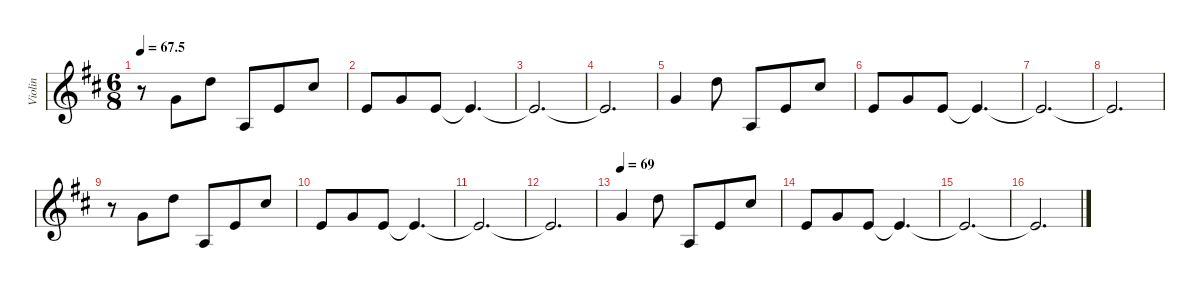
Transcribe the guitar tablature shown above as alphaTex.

\defaultSystemsLayout 4
\hideDynamics
\bracketExtendMode groupsimilarinstruments
\firstSystemTrackNameMode fullname
\otherSystemsTrackNameOrientation horizontal
\track ("Violin" "vln.") {defaultSystemsLayout 8 instrument violin}
\staff {score}
\tuning (E5 A4 D4 G3)
\ts (6 8)
\tempo
67.5
\accidentals auto
\clef g2
\ottava regular
\simile none
\ks bminor
r.8{dy ff beam Down} 5.3{acc forcenatural}.8{beam Down} 5.2{acc forcenatural}.8{beam Down} 2.4{acc forcenatural}.8{beam Up} 2.3{acc forcenatural}.8{beam Up} 4.2{acc #}.8{beam Up} |
2.3{acc forcenatural}.8{beam Up} 5.3{acc forcenatural}.8{beam Up} 2.3{acc forcenatural}.8{beam Up} 2.3{t acc forcenatural}.4{d beam Up} |
2.3{t acc forcenatural}.2{d beam Up} |
2.3{t acc forcenatural}.2{d beam Up} |
5.3{acc forcenatural}.4{beam Up} 5.2{acc forcenatural}.8{beam Down} 2.4{acc forcenatural}.8{beam Up} 2.3{acc forcenatural}.8{beam Up} 4.2{acc #}.8{beam Up} |
2.3{acc forcenatural}.8{beam Up} 5.3{acc forcenatural}.8{beam Up} 2.3{acc forcenatural}.8{beam Up} 2.3{t acc forcenatural}.4{d beam Up} |
2.3{t acc forcenatural}.2{d beam Up} |
2.3{t acc forcenatural}.2{d beam Up} |
r.8{beam Down} 5.3{acc forcenatural}.8{beam Down} 5.2{acc forcenatural}.8{beam Down} 2.4{acc forcenatural}.8{beam Up} 2.3{acc forcenatural}.8{beam Up} 4.2{acc #}.8{beam Up} |
2.3{acc forcenatural}.8{beam Up} 5.3{acc forcenatural}.8{beam Up} 2.3{acc forcenatural}.8{beam Up} 2.3{t acc forcenatural}.4{d beam Up} |
2.3{t acc forcenatural}.2{d beam Up} |
2.3{t acc forcenatural}.2{d beam Up} |
\tempo 69
5.3{acc forcenatural}.4{beam Up} 5.2{acc forcenatural}.8{beam Down} 2.4{acc forcenatural}.8{beam Up} 2.3{acc forcenatural}.8{beam Up} 4.2{acc #}.8{beam Up} |
2.3{acc forcenatural}.8{beam Up} 5.3{acc forcenatural}.8{beam Up} 2.3{acc forcenatural}.8{beam Up} 2.3{t acc forcenatural}.4{d beam Up} |
2.3{t acc forcenatural}.2{d beam Up} |
2.3{t acc forcenatural}.2{d beam Up}
